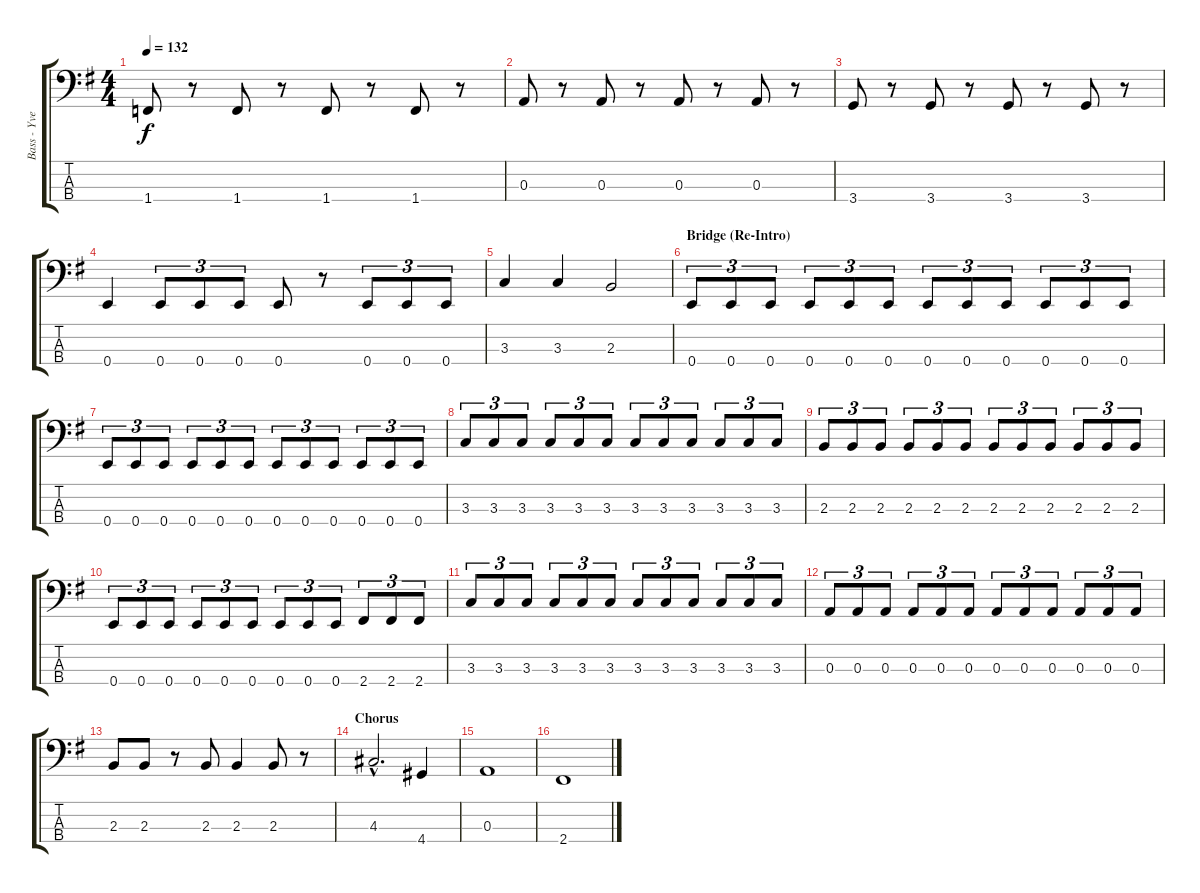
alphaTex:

\track ("Bass - Yves Huts" "Bass - Yve") {instrument electricbasspick}
\staff {score tabs}
\tuning (G2 D2 A1 E1) {hide}
\ts (4 4)
\tempo 132
\clef f4
\ks g
1.4.8{dy f} r.8 1.4.8 r.8 1.4.8 r.8 1.4.8 r.8 |
0.3.8 r.8 0.3.8 r.8 0.3.8 r.8 0.3.8 r.8 |
3.4.8 r.8 3.4.8 r.8 3.4.8 r.8 3.4.8 r.8 |
0.4.4 0.4.8{tu (3 2)} 0.4.8{tu (3 2)} 0.4.8{tu (3 2)} 0.4.8 r.8 0.4.8{tu (3 2)} 0.4.8{tu (3 2)} 0.4.8{tu (3 2)} |
3.3.4 3.3.4 2.3.2 |
\section ("" "Bridge (Re-Intro)")
0.4.8{tu (3 2)} 0.4.8{tu (3 2)} 0.4.8{tu (3 2)} 0.4.8{tu (3 2)} 0.4.8{tu (3 2)} 0.4.8{tu (3 2)} 0.4.8{tu (3 2)} 0.4.8{tu (3 2)} 0.4.8{tu (3 2)} 0.4.8{tu (3 2)} 0.4.8{tu (3 2)} 0.4.8{tu (3 2)} |
0.4.8{tu (3 2)} 0.4.8{tu (3 2)} 0.4.8{tu (3 2)} 0.4.8{tu (3 2)} 0.4.8{tu (3 2)} 0.4.8{tu (3 2)} 0.4.8{tu (3 2)} 0.4.8{tu (3 2)} 0.4.8{tu (3 2)} 0.4.8{tu (3 2)} 0.4.8{tu (3 2)} 0.4.8{tu (3 2)} |
3.3.8{tu (3 2)} 3.3.8{tu (3 2)} 3.3.8{tu (3 2)} 3.3.8{tu (3 2)} 3.3.8{tu (3 2)} 3.3.8{tu (3 2)} 3.3.8{tu (3 2)} 3.3.8{tu (3 2)} 3.3.8{tu (3 2)} 3.3.8{tu (3 2)} 3.3.8{tu (3 2)} 3.3.8{tu (3 2)} |
2.3.8{tu (3 2)} 2.3.8{tu (3 2)} 2.3.8{tu (3 2)} 2.3.8{tu (3 2)} 2.3.8{tu (3 2)} 2.3.8{tu (3 2)} 2.3.8{tu (3 2)} 2.3.8{tu (3 2)} 2.3.8{tu (3 2)} 2.3.8{tu (3 2)} 2.3.8{tu (3 2)} 2.3.8{tu (3 2)} |
0.4.8{tu (3 2)} 0.4.8{tu (3 2)} 0.4.8{tu (3 2)} 0.4.8{tu (3 2)} 0.4.8{tu (3 2)} 0.4.8{tu (3 2)} 0.4.8{tu (3 2)} 0.4.8{tu (3 2)} 0.4.8{tu (3 2)} 2.4.8{tu (3 2)} 2.4.8{tu (3 2)} 2.4.8{tu (3 2)} |
3.3.8{tu (3 2)} 3.3.8{tu (3 2)} 3.3.8{tu (3 2)} 3.3.8{tu (3 2)} 3.3.8{tu (3 2)} 3.3.8{tu (3 2)} 3.3.8{tu (3 2)} 3.3.8{tu (3 2)} 3.3.8{tu (3 2)} 3.3.8{tu (3 2)} 3.3.8{tu (3 2)} 3.3.8{tu (3 2)} |
0.3.8{tu (3 2)} 0.3.8{tu (3 2)} 0.3.8{tu (3 2)} 0.3.8{tu (3 2)} 0.3.8{tu (3 2)} 0.3.8{tu (3 2)} 0.3.8{tu (3 2)} 0.3.8{tu (3 2)} 0.3.8{tu (3 2)} 0.3.8{tu (3 2)} 0.3.8{tu (3 2)} 0.3.8{tu (3 2)} |
2.3.8 2.3.8 r.8 2.3.8 2.3.4 2.3.8 r.8 |
\section ("" "Chorus")
4.3{hac}.2{d} 4.4.4 |
0.3.1 |
2.4.1
